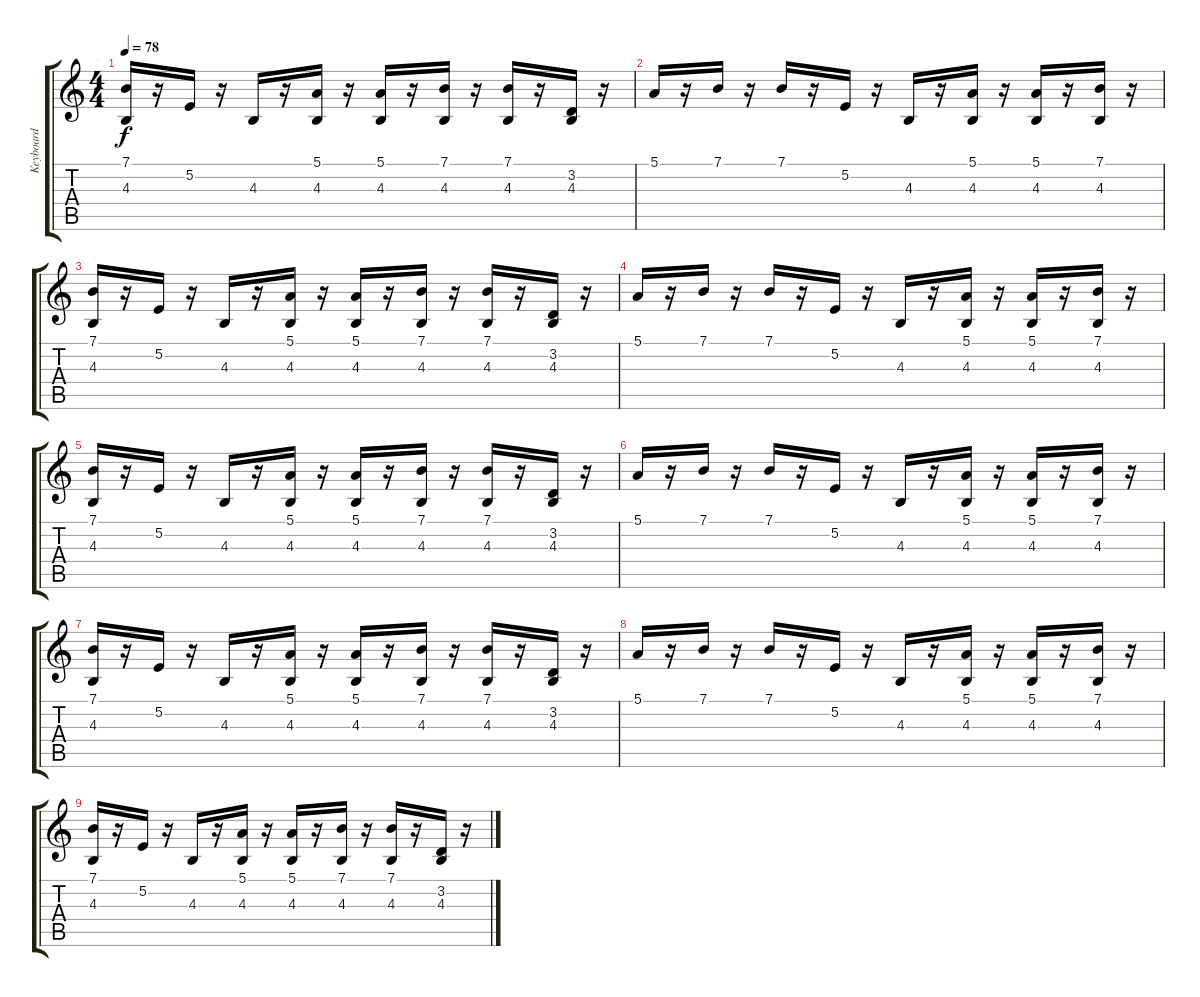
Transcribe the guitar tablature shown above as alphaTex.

\track ("Keyboard" "Keyboard") {instrument electricpiano2}
\staff {score tabs}
\tuning (E4 B3 G3 D3 A2 E2) {hide}
\ts (4 4)
\tempo 78
\clef g2
\ks c
(7.1 4.3).16{dy f} r.16 5.2.16 r.16 4.3.16 r.16 (5.1 4.3).16 r.16 (5.1 4.3).16 r.16 (7.1 4.3).16 r.16 (7.1 4.3).16 r.16 (3.2 4.3).16 r.16 |
5.1.16 r.16 7.1.16 r.16 7.1.16 r.16 5.2.16 r.16 4.3.16 r.16 (5.1 4.3).16 r.16 (5.1 4.3).16 r.16 (7.1 4.3).16 r.16 |
(7.1 4.3).16 r.16 5.2.16 r.16 4.3.16 r.16 (5.1 4.3).16 r.16 (5.1 4.3).16 r.16 (7.1 4.3).16 r.16 (7.1 4.3).16 r.16 (3.2 4.3).16 r.16 |
5.1.16 r.16 7.1.16 r.16 7.1.16 r.16 5.2.16 r.16 4.3.16 r.16 (5.1 4.3).16 r.16 (5.1 4.3).16 r.16 (7.1 4.3).16 r.16 |
(7.1 4.3).16 r.16 5.2.16 r.16 4.3.16 r.16 (5.1 4.3).16 r.16 (5.1 4.3).16 r.16 (7.1 4.3).16 r.16 (7.1 4.3).16 r.16 (3.2 4.3).16 r.16 |
5.1.16 r.16 7.1.16 r.16 7.1.16 r.16 5.2.16 r.16 4.3.16 r.16 (5.1 4.3).16 r.16 (5.1 4.3).16 r.16 (7.1 4.3).16 r.16 |
(7.1 4.3).16 r.16 5.2.16 r.16 4.3.16 r.16 (5.1 4.3).16 r.16 (5.1 4.3).16 r.16 (7.1 4.3).16 r.16 (7.1 4.3).16 r.16 (3.2 4.3).16 r.16 |
5.1.16 r.16 7.1.16 r.16 7.1.16 r.16 5.2.16 r.16 4.3.16 r.16 (5.1 4.3).16 r.16 (5.1 4.3).16 r.16 (7.1 4.3).16 r.16 |
(7.1 4.3).16 r.16 5.2.16 r.16 4.3.16 r.16 (5.1 4.3).16 r.16 (5.1 4.3).16 r.16 (7.1 4.3).16 r.16 (7.1 4.3).16 r.16 (3.2 4.3).16 r.16
